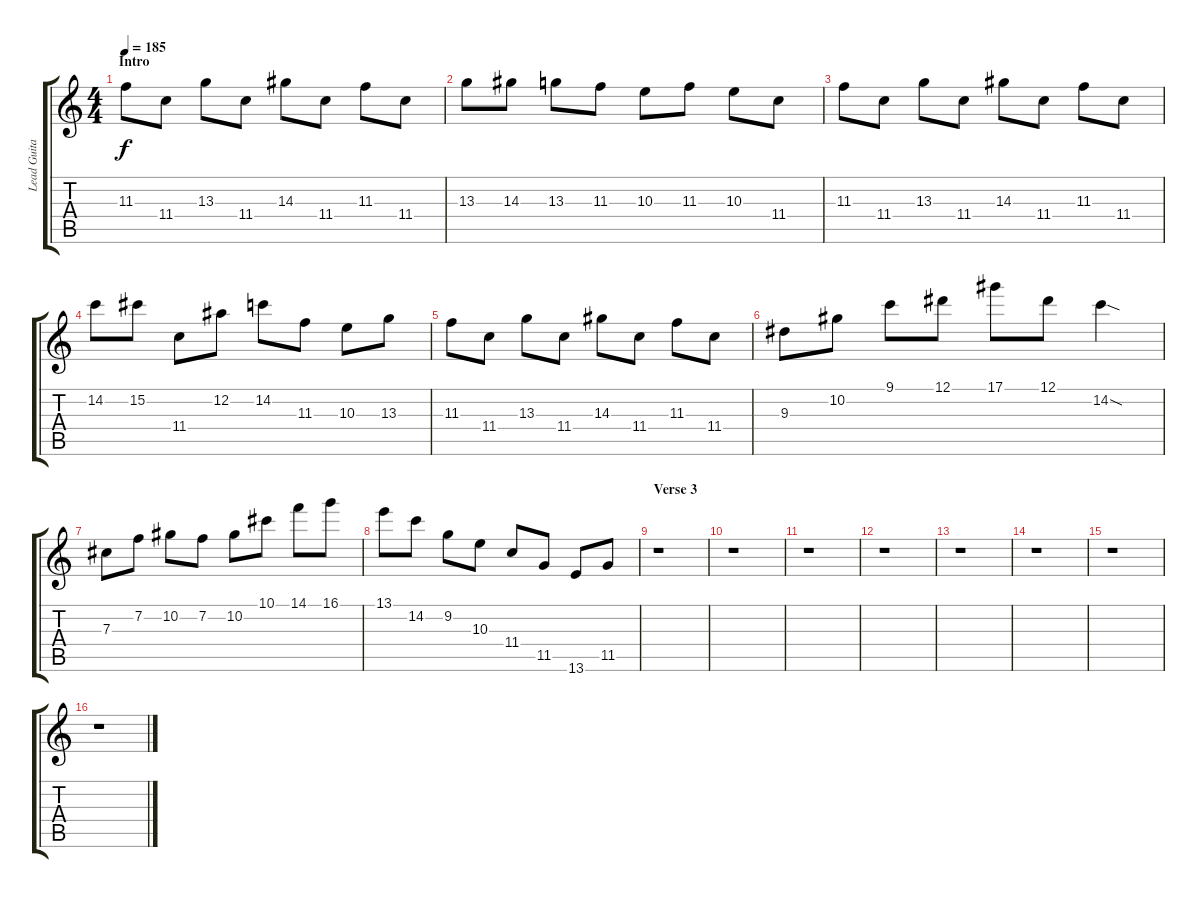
\track ("Lead Guitar 2 - Henjo Richter" "Lead Guita") {instrument overdrivenguitar}
\staff {score tabs}
\tuning (Eb4 Bb3 Gb3 Db3 Ab2 Eb2) {hide}
\ts (4 4)
\section ("" "Intro")
\tempo 185
\clef g2
\ks c
11.3.8{dy f volume 16} 11.4.8 13.3.8 11.4.8 14.3.8 11.4.8 11.3.8 11.4.8 |
13.3.8 14.3.8 13.3.8 11.3.8 10.3.8 11.3.8 10.3.8 11.4.8 |
11.3.8 11.4.8 13.3.8 11.4.8 14.3.8 11.4.8 11.3.8 11.4.8 |
14.2.8 15.2.8 11.4.8 12.2.8 14.2.8 11.3.8 10.3.8 13.3.8 |
11.3.8 11.4.8 13.3.8 11.4.8 14.3.8 11.4.8 11.3.8 11.4.8 |
9.3.8 10.2.8 9.1.8 12.1.8 17.1.8 12.1.8 14.2{sod}.4 |
7.3.8 7.2.8 10.2.8 7.2.8 10.2.8 10.1.8 14.1.8 16.1.8 |
13.1.8 14.2.8 9.2.8 10.3.8 11.4.8 11.5.8 13.6.8 11.5.8 |
\section ("" "Verse 3")
r.1 |
r.1 |
r.1 |
r.1 |
r.1 |
r.1 |
r.1 |
r.1
